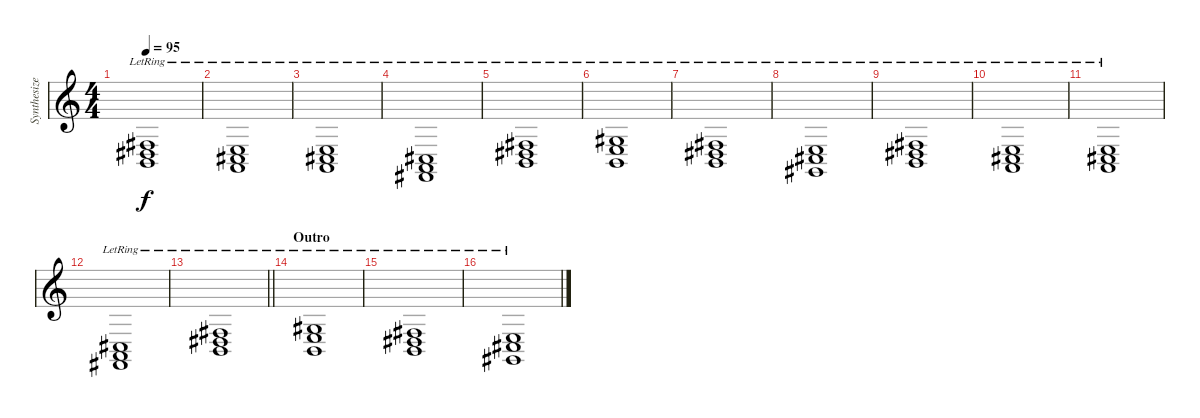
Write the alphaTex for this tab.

\track ("Synthesizer" "Synthesize") {instrument pad1newage}
\staff {score}
\tuning (E4 B3 G3 D3 A2 E2 B1) {hide}
\ts (4 4)
\tempo 95
\clef g2
\ks c
(1.4{lr} 2.5{lr} 14.6{lr}).1{dy f} |
(2.4{lr} 0.5{lr} 9.6{lr}).1 |
(2.4{lr} 0.5{lr} 9.6{lr}).1 |
(0.5{lr} 2.6{lr} 14.7{lr}).1 |
(1.4{lr} 2.5{lr} 14.6{lr}).1 |
(1.3{lr} 2.4{lr} 2.5{lr}).1 |
(1.4{lr} 2.5{lr} 14.6{lr}).1 |
(2.4{lr} 4.5{lr} 4.6{lr}).1 |
(1.4{lr} 2.5{lr} 14.6{lr}).1 |
(2.4{lr} 0.5{lr} 9.6{lr}).1 |
(2.4{lr} 0.5{lr} 9.6{lr}).1 |
(0.5{lr} 2.6{lr} 14.7{lr}).1 |
\barLineRight lightlight
(1.4{lr} 2.5{lr} 14.6{lr}).1 |
\section ("" "Outro")
(1.3{lr} 2.4{lr} 2.5{lr}).1 |
(1.4{lr} 2.5{lr} 14.6{lr}).1 |
(2.4{lr} 4.5{lr} 4.6{lr}).1
